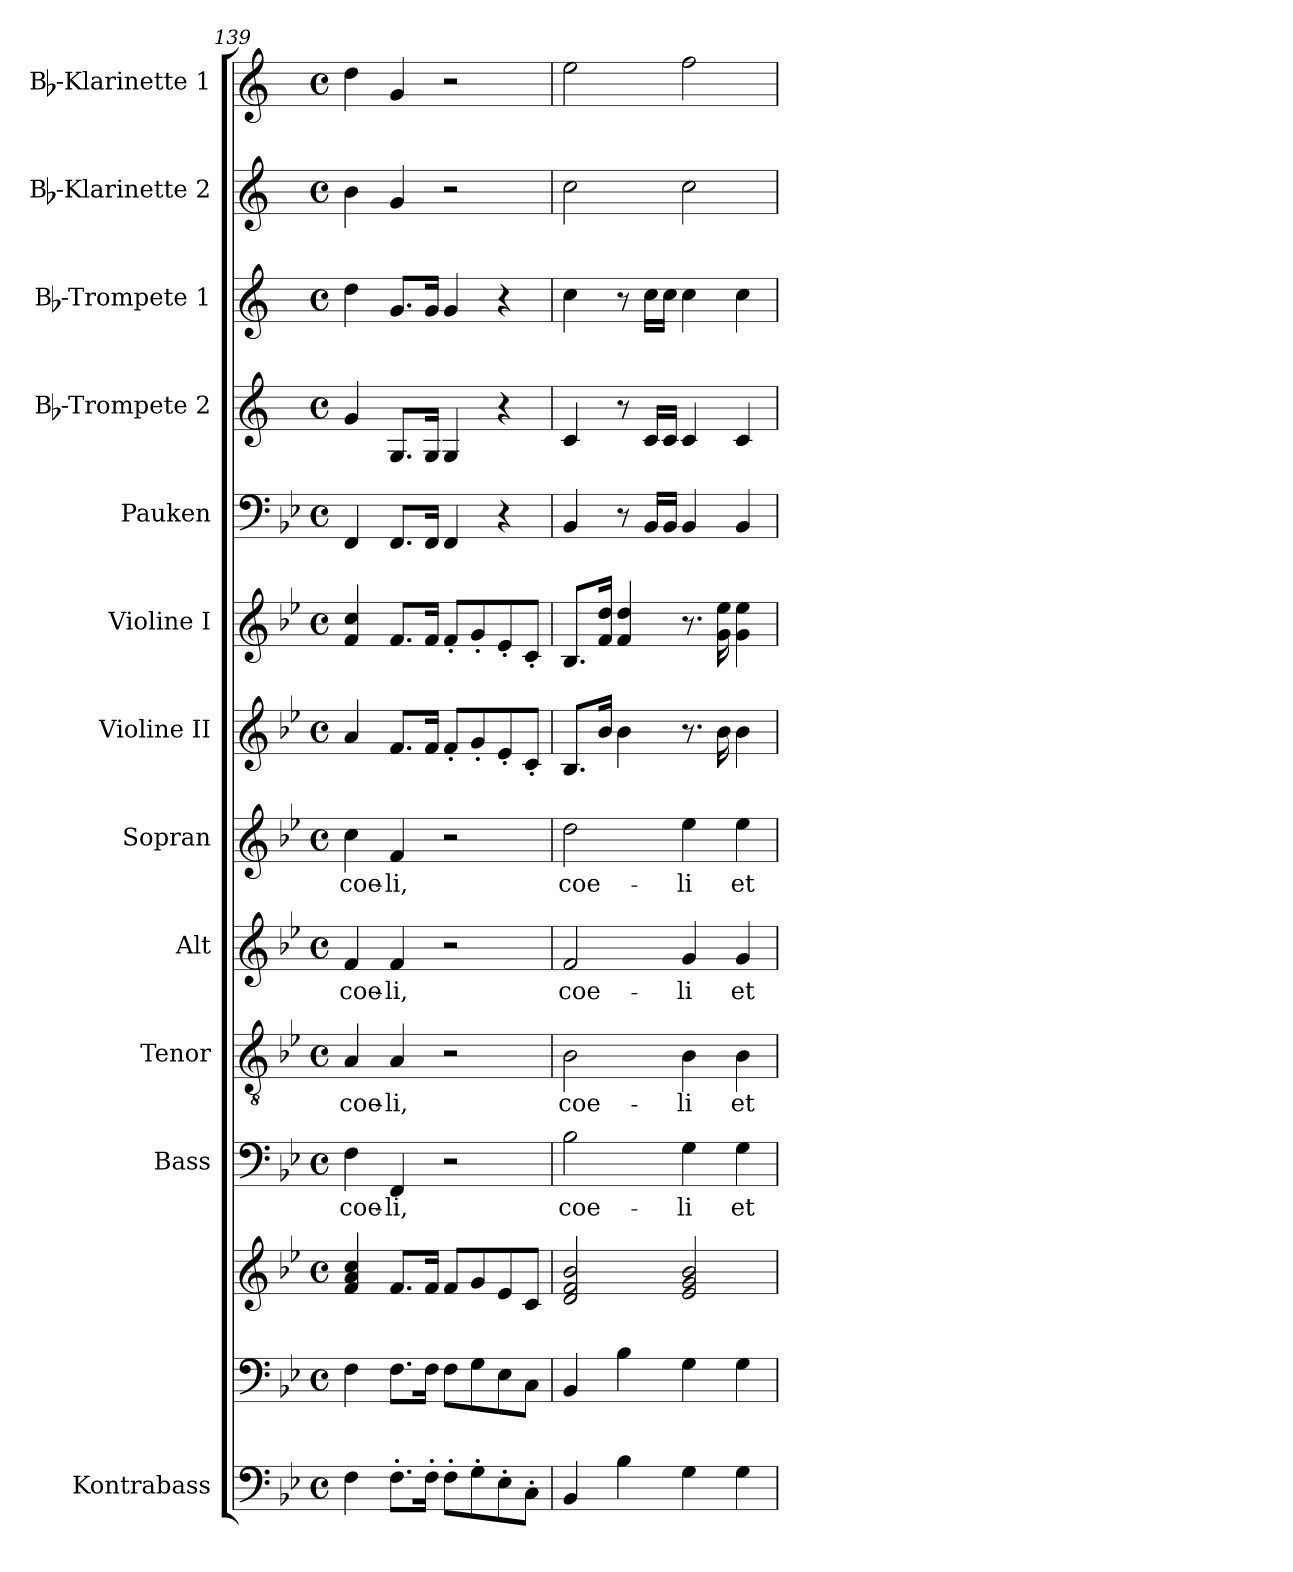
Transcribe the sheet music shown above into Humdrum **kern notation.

**kern	**kern	**kern	**kern	**text	**kern	**text	**kern	**text	**kern	**text	**kern	**kern	**kern	**kern	**kern	**kern	**kern
*part13	*part12	*part12	*part11	*part11	*part10	*part10	*part9	*part9	*part8	*part8	*part7	*part6	*part5	*part4	*part3	*part2	*part1
*staff14	*staff13	*staff12	*staff11	*staff11	*staff10	*staff10	*staff9	*staff9	*staff8	*staff8	*staff7	*staff6	*staff5	*staff4	*staff3	*staff2	*staff1
*I"Kontrabass	*	*	*I"Bass	*	*I"Tenor	*	*I"Alt	*	*I"Sopran	*	*I"Violine II	*I"Violine I	*I"Pauken	*I"Bb-Trompete 2	*I"Bb-Trompete 1	*I"Bb-Klarinette 2	*I"Bb-Klarinette 1
*I'Kb.	*	*	*I'B.	*	*I'T.	*	*I'A.	*	*I'S.	*	*I'Vl. II	*I'Vl. I	*I'Pk.	*I'Bb Trp. 2	*I'Bb Trp. 1	*I'Bb Kl. 2	*I'Bb Kl. 1
*clefF4	*clefF4	*clefG2	*clefF4	*	*clefGv2	*	*clefG2	*	*clefG2	*	*clefG2	*clefG2	*clefF4	*clefG2	*clefG2	*clefG2	*clefG2
*ITrd7c12	*	*	*	*	*	*	*	*	*	*	*	*	*	*ITrd1c2	*ITrd1c2	*ITrd1c2	*ITrd1c2
*k[b-e-]	*k[b-e-]	*k[b-e-]	*k[b-e-]	*	*k[b-e-]	*	*k[b-e-]	*	*k[b-e-]	*	*k[b-e-]	*k[b-e-]	*k[b-e-]	*k[b-e-]	*k[b-e-]	*k[b-e-]	*k[b-e-]
*B-:	*B-:	*B-:	*B-:	*	*B-:	*	*B-:	*	*B-:	*	*B-:	*B-:	*B-:	*B-:	*B-:	*B-:	*B-:
*M4/4	*M4/4	*M4/4	*M4/4	*	*M4/4	*	*M4/4	*	*M4/4	*	*M4/4	*M4/4	*M4/4	*M4/4	*M4/4	*M4/4	*M4/4
*met(c)	*met(c)	*met(c)	*met(c)	*	*met(c)	*	*met(c)	*	*met(c)	*	*met(c)	*met(c)	*met(c)	*met(c)	*met(c)	*met(c)	*met(c)
=139	=139	=139	=139	=139	=139	=139	=139	=139	=139	=139	=139	=139	=139	=139	=139	=139	=139
!	!	!	!	!LO:LY:b	!	!LO:LY:b	!	!LO:LY:b	!	!LO:LY:b	!	!	!	!	!	!	!
4FF\	4F\	4f/ 4a/ 4cc/	4F\	coe-	4A/	coe-	4f/	coe-	4cc\	coe-	4a/	4f/ 4cc/	4FF/	4f/	4cc\	4a\	4cc\
!	!	!	!	!LO:LY:b	!	!LO:LY:b	!	!LO:LY:b	!	!LO:LY:b	!	!	!	!	!	!	!
8.FF'>\L	8.F\L	8.f/L	4FF/	-li,	4A/	-li,	4f/	-li,	4f/	-li,	8.f/L	8.f/L	8.FF/L	8.F/L	8.f/L	4f/	4f/
16FF'>\Jk	16F\Jk	16f/Jk	.	.	.	.	.	.	.	.	16f/Jk	16f/Jk	16FF/Jk	16F/Jk	16f/Jk	.	.
8FF'>\L	8F\L	8f/L	2r	.	2r	.	2r	.	2r	.	8f'</L	8f'</L	4FF/	4F/	4f/	2r	2r
8GG'>\	8G\	8g/	.	.	.	.	.	.	.	.	8g'</	8g'</	.	.	.	.	.
8EE-'>\	8E-\	8e-/	.	.	.	.	.	.	.	.	8e-'</	8e-'</	4r	4r	4r	.	.
8CC'>\J	8C\J	8c/J	.	.	.	.	.	.	.	.	8c'</J	8c'</J	.	.	.	.	.
=140	=140	=140	=140	=140	=140	=140	=140	=140	=140	=140	=140	=140	=140	=140	=140	=140	=140
!	!	!	!	!LO:LY:b	!	!LO:LY:b	!	!LO:LY:b	!	!LO:LY:b	!	!	!	!	!	!	!
4BBB-/	4BB-/	2d/ 2f/ 2b-/	2B-\	coe-	2B-\	coe-	2f/	coe-	2dd\	coe-	8.B-/L	8.B-/L	4BB-/	4B-/	4b-\	2b-\	2dd\
.	.	.	.	.	.	.	.	.	.	.	16b-/Jk	16f/ 16dd/Jk	.	.	.	.	.
4BB-\	4B-\	.	.	.	.	.	.	.	.	.	4b-\	4f/ 4dd/	8r	8r	8r	.	.
.	.	.	.	.	.	.	.	.	.	.	.	.	16BB-/LL	16B-/LL	16b-\LL	.	.
.	.	.	.	.	.	.	.	.	.	.	.	.	16BB-/JJ	16B-/JJ	16b-\JJ	.	.
!	!	!	!	!LO:LY:b	!	!LO:LY:b	!	!LO:LY:b	!	!LO:LY:b	!	!	!	!	!	!	!
4GG\	4G\	2e-/ 2g/ 2b-/	4G\	-li	4B-\	-li	4g/	-li	4ee-\	-li	8.r	8.r	4BB-/	4B-/	4b-\	2b-\	2ee-\
.	.	.	.	.	.	.	.	.	.	.	16b-\	16g\ 16ee-\	.	.	.	.	.
!	!	!	!	!LO:LY:b	!	!LO:LY:b	!	!LO:LY:b	!	!LO:LY:b	!	!	!	!	!	!	!
4GG\	4G\	.	4G\	et	4B-\	et	4g/	et	4ee-\	et	4b-\	4g\ 4ee-\	4BB-/	4B-/	4b-\	.	.
=	=	=	=	=	=	=	=	=	=	=	=	=	=	=	=	=	=
*-	*-	*-	*-	*-	*-	*-	*-	*-	*-	*-	*-	*-	*-	*-	*-	*-	*-
